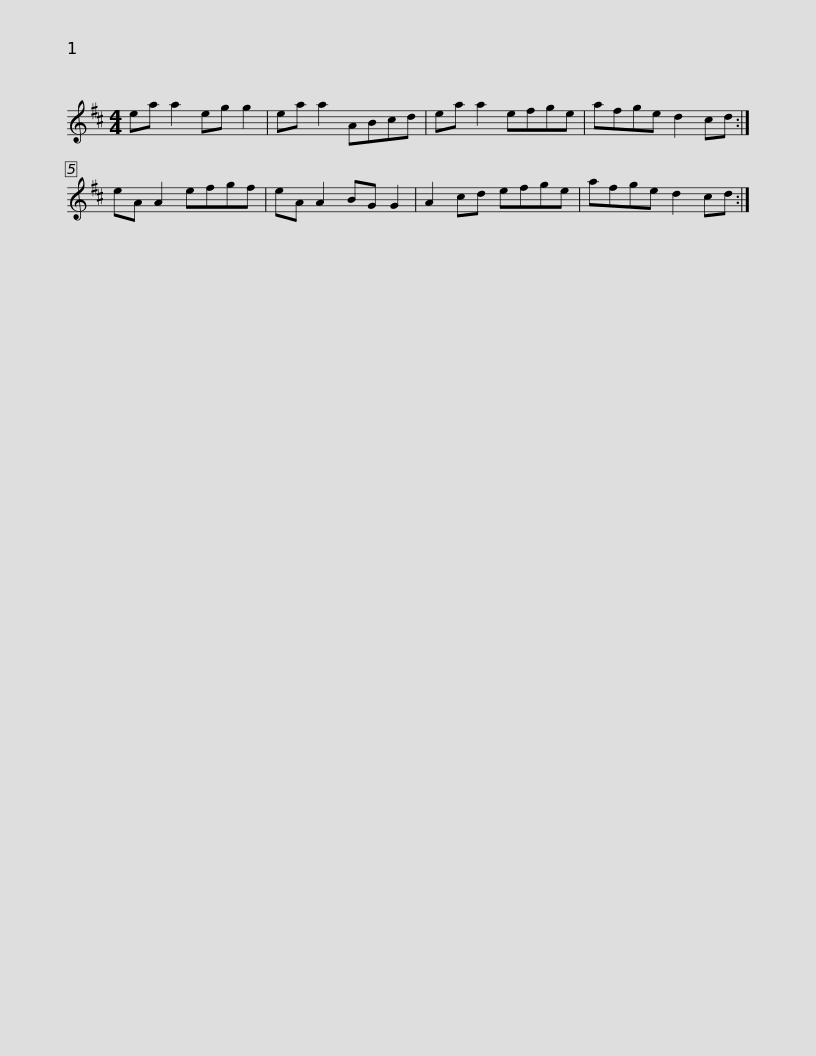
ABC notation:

X:1
L:1/8
M:4/4
I:linebreak $
K:D
V:1 treble
V:1
 ea a2 eg g2 | ea a2 ABcd | ea a2 efge | afge d2 cd :| eA A2 efgf | %5
 eA A2 BG G2 |$ A2 cd efge | afge d2 cd :| %8
